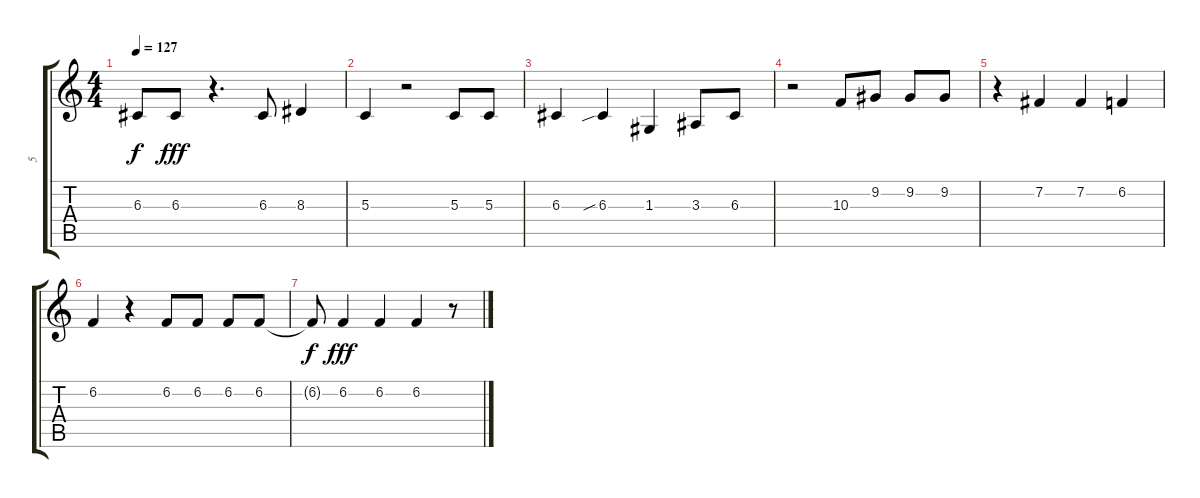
\track ("5" "5") {instrument flute}
\staff {score tabs}
\tuning (E4 B3 G3 D3 A2 E2) {hide}
\ts (4 4)
\tempo 127
\clef g2
\ks c
6.3{t}.8{dy f} 6.3.8{dy fff} r.4{d} 6.3.8 8.3.4 |
5.3.4 r.2 5.3.8 5.3.8 |
6.3.4 6.3{sib}.4 1.3.4 3.3.8 6.3.8 |
r.2 10.3.8 9.2.8 9.2.8 9.2.8 |
r.4 7.2.4 7.2.4 6.2.4 |
6.2.4 r.4 6.2.8 6.2.8 6.2.8 6.2.8 |
6.2{t}.8{dy f} 6.2.4{dy fff} 6.2.4 6.2.4 r.8
